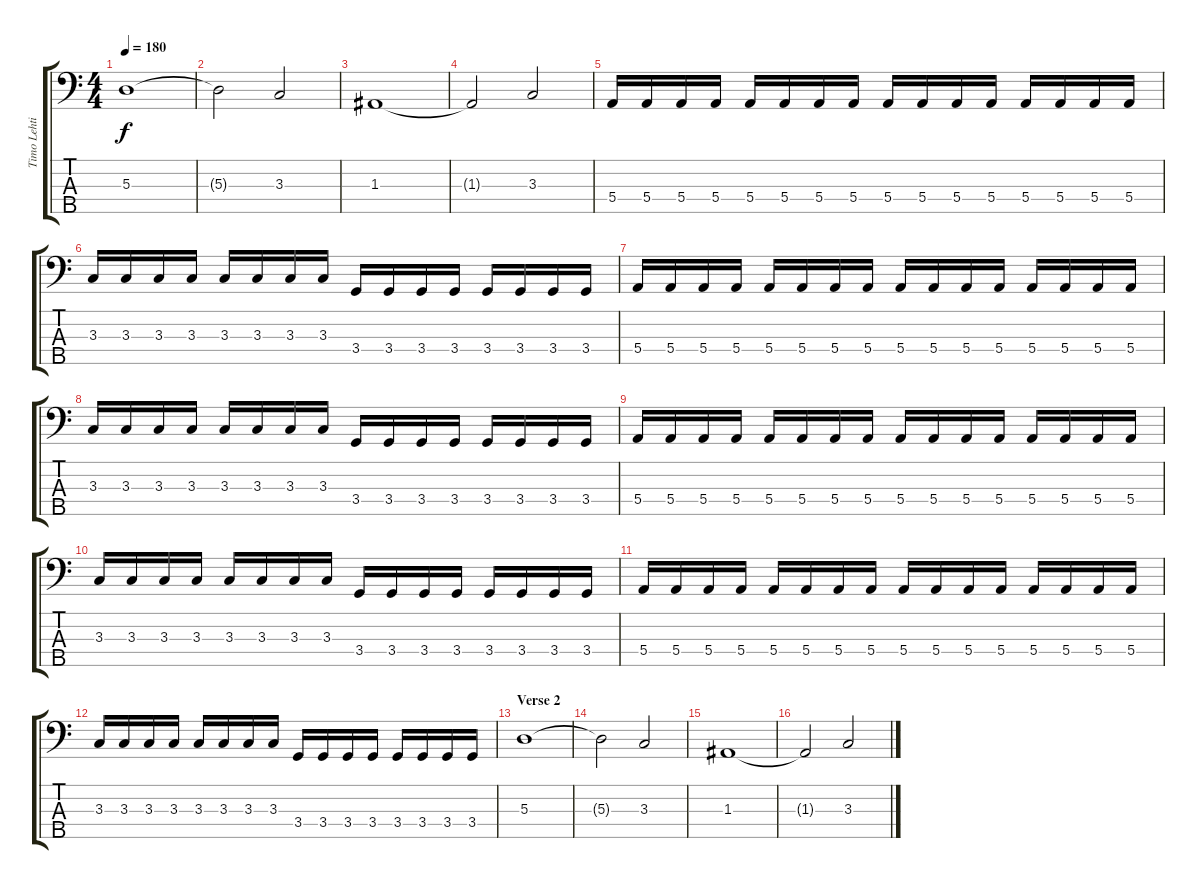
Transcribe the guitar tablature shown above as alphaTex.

\track ("Timo Lehtinen - Bass" "Timo Lehti") {instrument electricbassfinger}
\staff {score tabs}
\tuning (G2 D2 A1 E1 B0) {hide}
\ts (4 4)
\tempo 180
\clef f4
\ks c
5.3.1{dy f} |
5.3{t}.2 3.3.2 |
1.3.1 |
1.3{t}.2 3.3.2 |
\section ("" "")
5.4.16 5.4.16 5.4.16 5.4.16 5.4.16 5.4.16 5.4.16 5.4.16 5.4.16 5.4.16 5.4.16 5.4.16 5.4.16 5.4.16 5.4.16 5.4.16 |
3.3.16 3.3.16 3.3.16 3.3.16 3.3.16 3.3.16 3.3.16 3.3.16 3.4.16 3.4.16 3.4.16 3.4.16 3.4.16 3.4.16 3.4.16 3.4.16 |
5.4.16 5.4.16 5.4.16 5.4.16 5.4.16 5.4.16 5.4.16 5.4.16 5.4.16 5.4.16 5.4.16 5.4.16 5.4.16 5.4.16 5.4.16 5.4.16 |
3.3.16 3.3.16 3.3.16 3.3.16 3.3.16 3.3.16 3.3.16 3.3.16 3.4.16 3.4.16 3.4.16 3.4.16 3.4.16 3.4.16 3.4.16 3.4.16 |
5.4.16 5.4.16 5.4.16 5.4.16 5.4.16 5.4.16 5.4.16 5.4.16 5.4.16 5.4.16 5.4.16 5.4.16 5.4.16 5.4.16 5.4.16 5.4.16 |
3.3.16 3.3.16 3.3.16 3.3.16 3.3.16 3.3.16 3.3.16 3.3.16 3.4.16 3.4.16 3.4.16 3.4.16 3.4.16 3.4.16 3.4.16 3.4.16 |
5.4.16 5.4.16 5.4.16 5.4.16 5.4.16 5.4.16 5.4.16 5.4.16 5.4.16 5.4.16 5.4.16 5.4.16 5.4.16 5.4.16 5.4.16 5.4.16 |
3.3.16 3.3.16 3.3.16 3.3.16 3.3.16 3.3.16 3.3.16 3.3.16 3.4.16 3.4.16 3.4.16 3.4.16 3.4.16 3.4.16 3.4.16 3.4.16 |
\section ("" "Verse 2")
5.3.1 |
5.3{t}.2 3.3.2 |
1.3.1 |
1.3{t}.2 3.3.2
